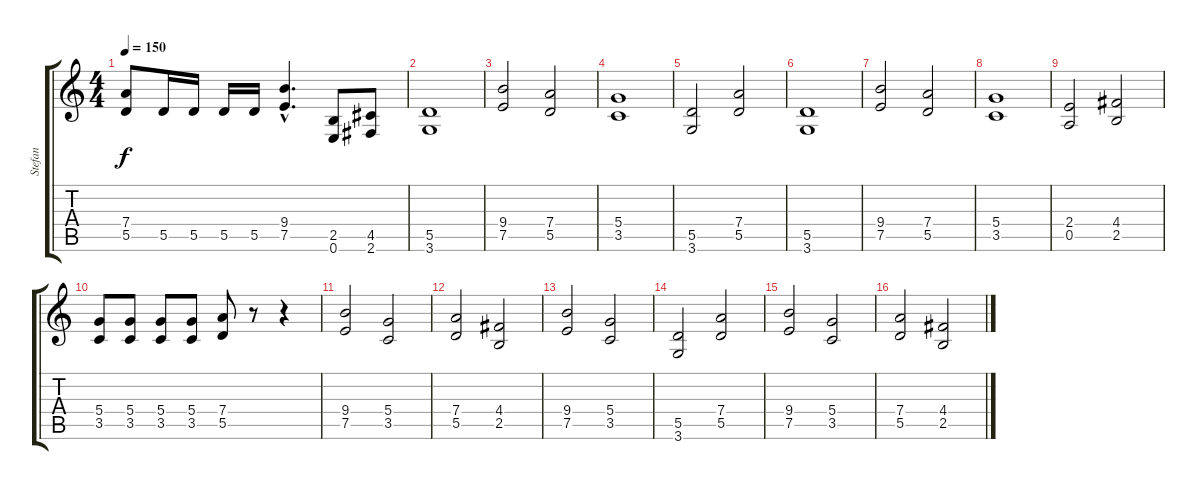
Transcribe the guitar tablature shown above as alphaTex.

\track ("Stefan" "Stefan") {instrument distortionguitar}
\staff {score tabs}
\tuning (E4 B3 G3 D3 A2 E2) {hide}
\ts (4 4)
\tempo 150
\clef g2
\ks c
(7.4 5.5).8{dy f} 5.5.16 5.5.16 5.5.16 5.5.16 (9.4{hac} 7.5{hac}).4{d} (2.5 0.6).8 (4.5 2.6).8 |
(5.5 3.6).1 |
(9.4 7.5).2 (7.4 5.5).2 |
(5.4 3.5).1 |
(5.5 3.6).2 (7.4 5.5).2 |
(5.5 3.6).1 |
(9.4 7.5).2 (7.4 5.5).2 |
(5.4 3.5).1 |
(2.4 0.5).2 (4.4 2.5).2 |
(5.4 3.5).8 (5.4 3.5).8 (5.4 3.5).8 (5.4 3.5).8 (7.4 5.5).8 r.8 r.4 |
(9.4 7.5).2 (5.4 3.5).2 |
(7.4 5.5).2 (4.4 2.5).2 |
(9.4 7.5).2 (5.4 3.5).2 |
(5.5 3.6).2 (7.4 5.5).2 |
(9.4 7.5).2 (5.4 3.5).2 |
(7.4 5.5).2 (4.4 2.5).2
